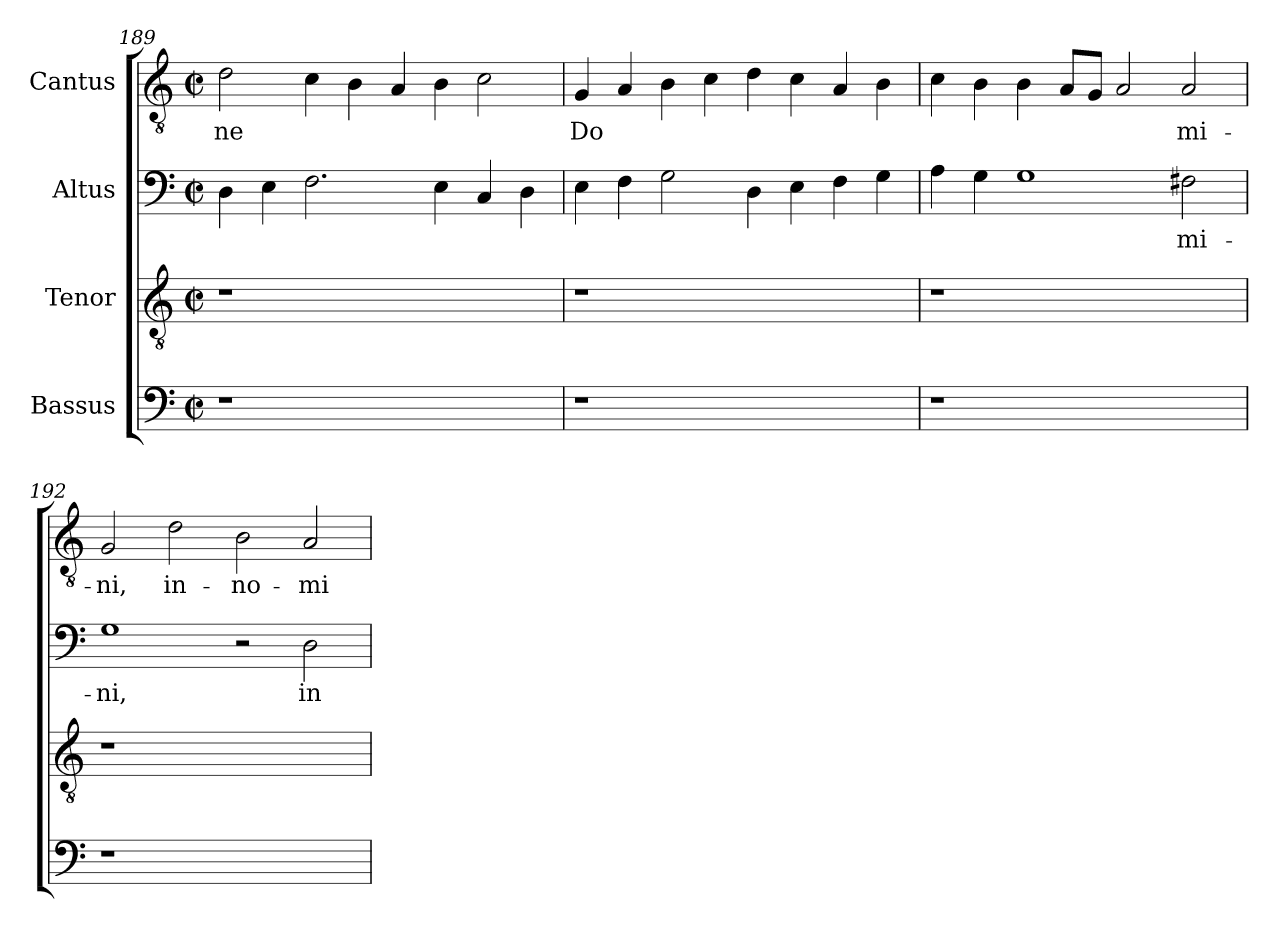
**kern	**kern	**kern	**text	**kern	**text
*part4	*part3	*part2	*part2	*part1	*part1
*staff4	*staff3	*staff2	*staff2	*staff1	*staff1
*I"Bassus	*I"Tenor	*I"Altus	*	*I"Cantus	*
*clefF4	*clefGv2	*clefF4	*	*clefGv2	*
*k[]	*k[]	*k[]	*	*k[]	*
*C:	*C:	*C:	*	*C:	*
*M2/2	*M2/2	*M2/2	*	*M2/2	*
*met(c|)	*met(c|)	*met(c|)	*	*met(c|)	*
=189	=189	=189	=189	=189	=189
!	!	!	!LO:LY:b:cj	!	!LO:LY:b:cj
1r	1r	4D\	--	2d\	-ne
!	!	!	!LO:LY:b:cj	!	!
.	.	4E\	--	.	.
!	!	!	!LO:LY:b:cj	!	!LO:LY:b:cj
.	.	2.F\	--	4c\	.
!	!	!	!	!	!LO:LY:b:cj
.	.	.	.	4B\	.
!	!	!	!	!	!LO:LY:b:cj
1ryy	1ryy	.	.	4A/	.
!	!	!	!LO:LY:b:cj	!	!LO:LY:b:cj
.	.	4E\	--	4B\	.
!	!	!	!LO:LY:b:cj	!	!LO:LY:b:cj
.	.	4C/	--	2c\	.
!	!	!	!LO:LY:b:cj	!	!
.	.	4D\	--	.	.
=190	=190	=190	=190	=190	=190
!	!	!	!LO:LY:b:cj	!	!LO:LY:b:cj
1r	1r	4E\	--	4G/	Do-
!	!	!	!LO:LY:b:cj	!	!LO:LY:b:cj
.	.	4F\	--	4A/	--
!	!	!	!LO:LY:b:cj	!	!LO:LY:b:cj
.	.	2G\	--	4B\	--
!	!	!	!	!	!LO:LY:b:cj
.	.	.	.	4c\	--
!	!	!	!LO:LY:b:cj	!	!LO:LY:b:cj
1ryy	1ryy	4D\	--	4d\	--
!	!	!	!LO:LY:b:cj	!	!LO:LY:b:cj
.	.	4E\	--	4c\	--
!	!	!	!LO:LY:b:cj	!	!LO:LY:b:cj
.	.	4F\	--	4A/	--
!	!	!	!LO:LY:b:cj	!	!LO:LY:b:cj
.	.	4G\	--	4B\	--
!!LO:LB:g=z
=191	=191	=191	=191	=191	=191
!	!	!	!LO:LY:b:cj	!	!LO:LY:b:cj
1r	1r	4A\	--	4c\	--
!	!	!	!LO:LY:b:cj	!	!LO:LY:b:cj
.	.	4G\	--	4B\	--
!	!	!	!LO:LY:b:cj	!	!LO:LY:b:cj
.	.	1G	--	4B\	--
!	!	!	!	!	!LO:LY:b:cj
.	.	.	.	8A/L	--
!	!	!	!	!	!LO:LY:b:cj
.	.	.	.	8G/J	--
!	!	!	!	!	!LO:LY:b:cj
1ryy	1ryy	.	.	2A/	--
!	!	!	!LO:LY:b:cj	!	!LO:LY:b:cj
.	.	2F#X\	-mi-	2A/	-mi-
=192	=192	=192	=192	=192	=192
!	!	!	!LO:LY:b:cj	!	!LO:LY:b:cj
1r	1r	1G	-ni,	2G/	-ni,
!	!	!	!	!	!LO:LY:b:cj
.	.	.	.	2d\	in-
!	!	!	!	!	!LO:LY:b:cj
1ryy	1ryy	2r	.	2B\	-no-
!	!	!	!LO:LY:b:cj	!	!LO:LY:b:cj
.	.	2D\	in	2A/	-mi-
=	=	=	=	=	=
*-	*-	*-	*-	*-	*-
